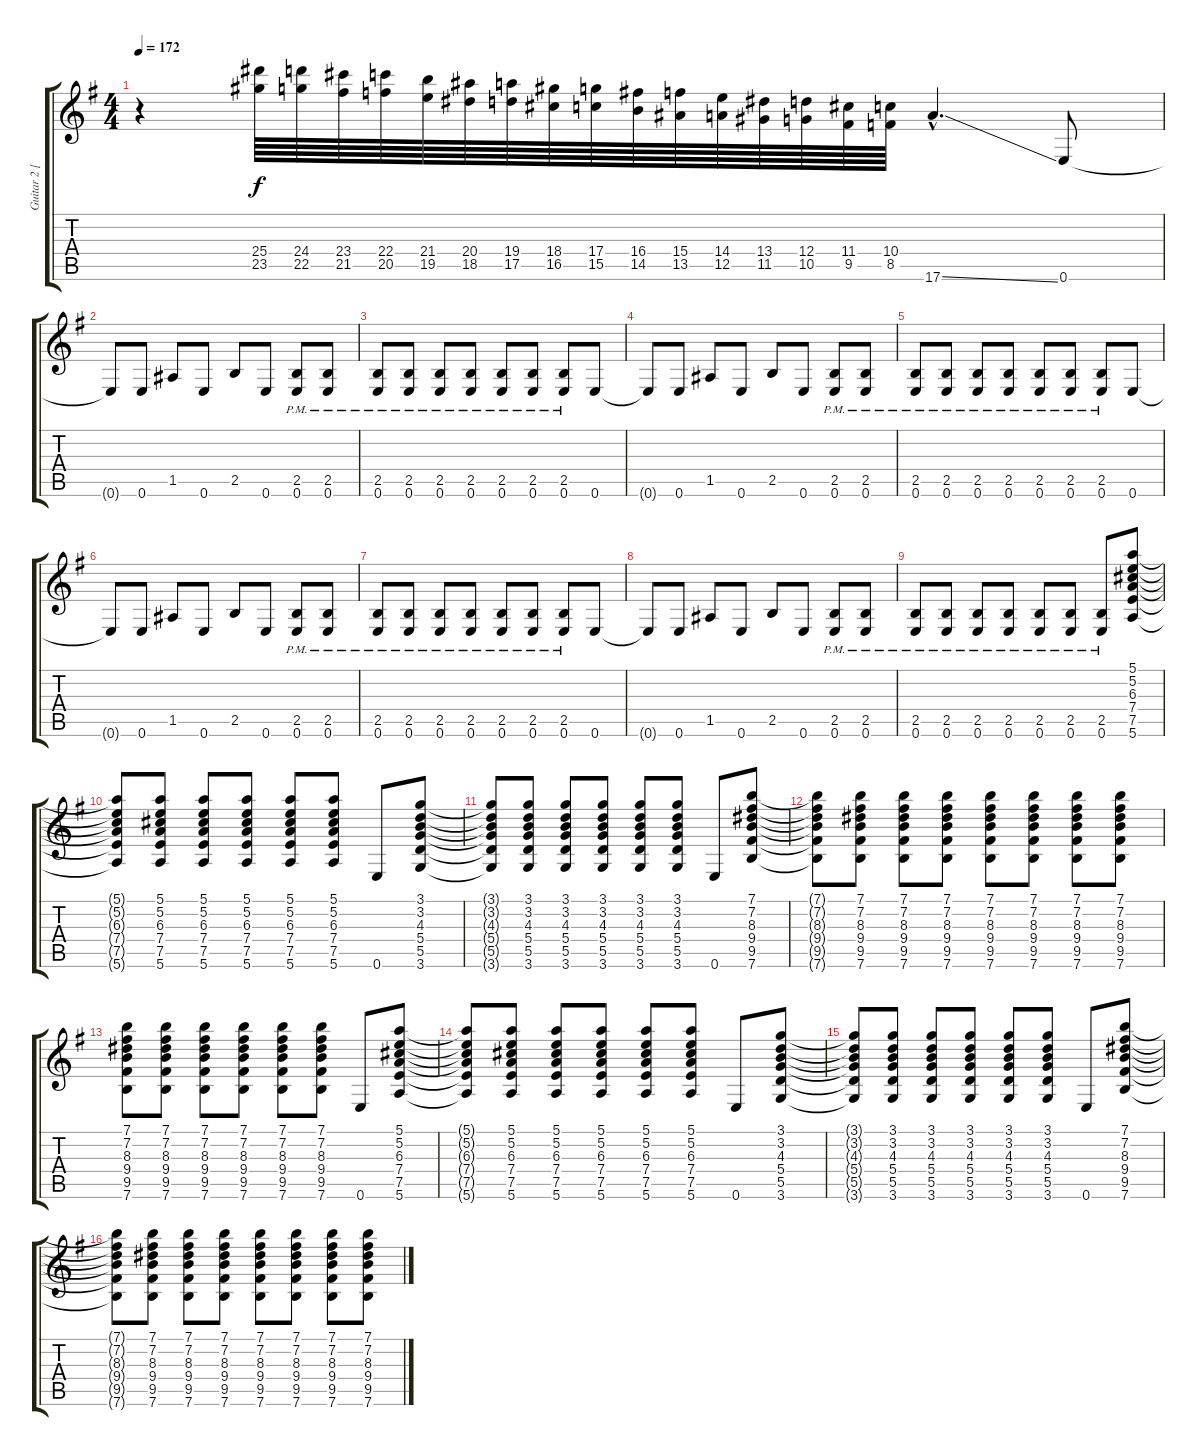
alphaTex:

\track ("Guitar 2 [Dave]" "Guitar 2 [") {instrument distortionguitar}
\staff {score tabs}
\tuning (E4 B3 G3 D3 A2 E2) {hide}
\ts (4 4)
\tempo 172
\clef g2
\ks g
r.4{dy f} (25.4 23.5).64 (24.4 22.5).64 (23.4 21.5).64 (22.4 20.5).64 (21.4 19.5).64 (20.4 18.5).64 (19.4 17.5).64 (18.4 16.5).64 (17.4 15.5).64 (16.4 14.5).64 (15.4 13.5).64 (14.4 12.5).64 (13.4 11.5).64 (12.4 10.5).64 (11.4 9.5).64 (10.4 8.5).64 17.6{ss hac}.4{d} 0.6.8 |
0.6{t}.8 0.6.8 1.5.8 0.6.8 2.5.8 0.6.8 (2.5{pm} 0.6{pm}).8 (2.5{pm} 0.6{pm}).8 |
(2.5{pm} 0.6{pm}).8 (2.5{pm} 0.6{pm}).8 (2.5{pm} 0.6{pm}).8 (2.5{pm} 0.6{pm}).8 (2.5{pm} 0.6{pm}).8 (2.5{pm} 0.6{pm}).8 (2.5{pm} 0.6{pm}).8 0.6.8 |
0.6{t}.8 0.6.8 1.5.8 0.6.8 2.5.8 0.6.8 (2.5{pm} 0.6{pm}).8 (2.5{pm} 0.6{pm}).8 |
(2.5{pm} 0.6{pm}).8 (2.5{pm} 0.6{pm}).8 (2.5{pm} 0.6{pm}).8 (2.5{pm} 0.6{pm}).8 (2.5{pm} 0.6{pm}).8 (2.5{pm} 0.6{pm}).8 (2.5{pm} 0.6{pm}).8 0.6.8 |
0.6{t}.8 0.6.8 1.5.8 0.6.8 2.5.8 0.6.8 (2.5{pm} 0.6{pm}).8 (2.5{pm} 0.6{pm}).8 |
(2.5{pm} 0.6{pm}).8 (2.5{pm} 0.6{pm}).8 (2.5{pm} 0.6{pm}).8 (2.5{pm} 0.6{pm}).8 (2.5{pm} 0.6{pm}).8 (2.5{pm} 0.6{pm}).8 (2.5{pm} 0.6{pm}).8 0.6.8 |
0.6{t}.8 0.6.8 1.5.8 0.6.8 2.5.8 0.6.8 (2.5{pm} 0.6{pm}).8 (2.5{pm} 0.6{pm}).8 |
(2.5{pm} 0.6{pm}).8 (2.5{pm} 0.6{pm}).8 (2.5{pm} 0.6{pm}).8 (2.5{pm} 0.6{pm}).8 (2.5{pm} 0.6{pm}).8 (2.5{pm} 0.6{pm}).8 (2.5{pm} 0.6{pm}).8 (5.1 5.2 6.3 7.4 7.5 5.6).8 |
(5.1{t} 5.2{t} 6.3{t} 7.4{t} 7.5{t} 5.6{t}).8 (5.1 5.2 6.3 7.4 7.5 5.6).8 (5.1 5.2 6.3 7.4 7.5 5.6).8 (5.1 5.2 6.3 7.4 7.5 5.6).8 (5.1 5.2 6.3 7.4 7.5 5.6).8 (5.1 5.2 6.3 7.4 7.5 5.6).8 0.6.8 (3.1 3.2 4.3 5.4 5.5 3.6).8 |
(3.1{t} 3.2{t} 4.3{t} 5.4{t} 5.5{t} 3.6{t}).8 (3.1 3.2 4.3 5.4 5.5 3.6).8 (3.1 3.2 4.3 5.4 5.5 3.6).8 (3.1 3.2 4.3 5.4 5.5 3.6).8 (3.1 3.2 4.3 5.4 5.5 3.6).8 (3.1 3.2 4.3 5.4 5.5 3.6).8 0.6.8 (7.1 7.2 8.3 9.4 9.5 7.6).8 |
(7.1{t} 7.2{t} 8.3{t} 9.4{t} 9.5{t} 7.6{t}).8 (7.1 7.2 8.3 9.4 9.5 7.6).8 (7.1 7.2 8.3 9.4 9.5 7.6).8 (7.1 7.2 8.3 9.4 9.5 7.6).8 (7.1 7.2 8.3 9.4 9.5 7.6).8 (7.1 7.2 8.3 9.4 9.5 7.6).8 (7.1 7.2 8.3 9.4 9.5 7.6).8 (7.1 7.2 8.3 9.4 9.5 7.6).8 |
(7.1 7.2 8.3 9.4 9.5 7.6).8 (7.1 7.2 8.3 9.4 9.5 7.6).8 (7.1 7.2 8.3 9.4 9.5 7.6).8 (7.1 7.2 8.3 9.4 9.5 7.6).8 (7.1 7.2 8.3 9.4 9.5 7.6).8 (7.1 7.2 8.3 9.4 9.5 7.6).8 0.6.8 (5.1 5.2 6.3 7.4 7.5 5.6).8 |
(5.1{t} 5.2{t} 6.3{t} 7.4{t} 7.5{t} 5.6{t}).8 (5.1 5.2 6.3 7.4 7.5 5.6).8 (5.1 5.2 6.3 7.4 7.5 5.6).8 (5.1 5.2 6.3 7.4 7.5 5.6).8 (5.1 5.2 6.3 7.4 7.5 5.6).8 (5.1 5.2 6.3 7.4 7.5 5.6).8 0.6.8 (3.1 3.2 4.3 5.4 5.5 3.6).8 |
(3.1{t} 3.2{t} 4.3{t} 5.4{t} 5.5{t} 3.6{t}).8 (3.1 3.2 4.3 5.4 5.5 3.6).8 (3.1 3.2 4.3 5.4 5.5 3.6).8 (3.1 3.2 4.3 5.4 5.5 3.6).8 (3.1 3.2 4.3 5.4 5.5 3.6).8 (3.1 3.2 4.3 5.4 5.5 3.6).8 0.6.8 (7.1 7.2 8.3 9.4 9.5 7.6).8 |
(7.1{t} 7.2{t} 8.3{t} 9.4{t} 9.5{t} 7.6{t}).8 (7.1 7.2 8.3 9.4 9.5 7.6).8 (7.1 7.2 8.3 9.4 9.5 7.6).8 (7.1 7.2 8.3 9.4 9.5 7.6).8 (7.1 7.2 8.3 9.4 9.5 7.6).8 (7.1 7.2 8.3 9.4 9.5 7.6).8 (7.1 7.2 8.3 9.4 9.5 7.6).8 (7.1 7.2 8.3 9.4 9.5 7.6).8
